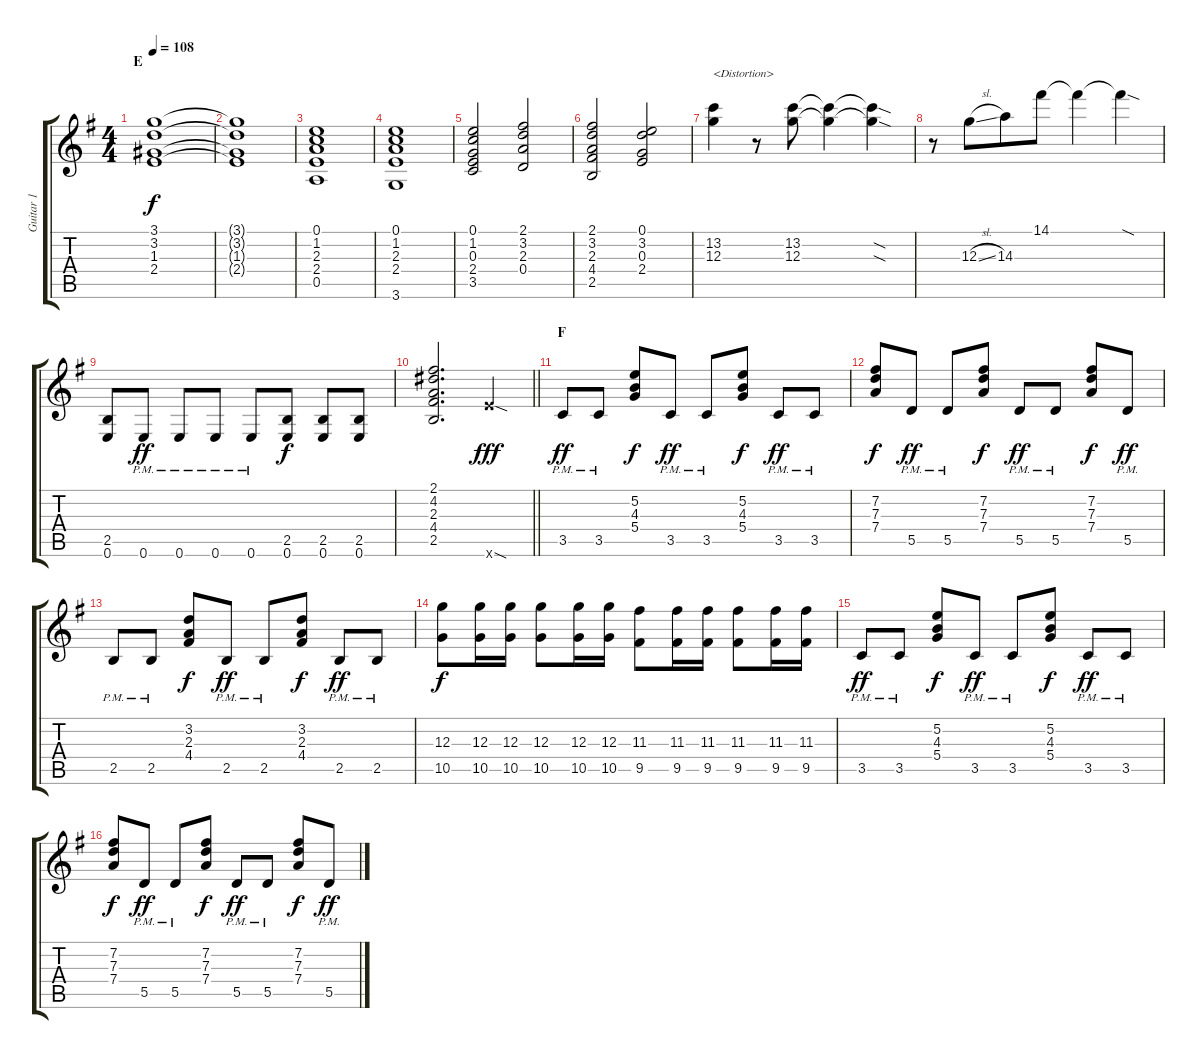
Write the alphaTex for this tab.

\track ("Guitar 1" "Guitar 1") {instrument distortionguitar}
\staff {score tabs}
\tuning (E4 B3 G3 D3 A2 E2) {hide}
\ts (4 4)
\section ("" "E")
\tempo 108
\clef g2
\ks g
(3.1 3.2 1.3 2.4).1{dy f} |
(3.1{t} 3.2{t} 1.3{t} 2.4{t}).1 |
(0.1 1.2 2.3 2.4 0.5).1 |
(0.1 1.2 2.3 2.4 3.6).1 |
(0.1 1.2 0.3 2.4 3.5).2 (2.1 3.2 2.3 0.4).2 |
(2.1 3.2 2.3 4.4 2.5).2 (0.1 3.2 0.3 2.4).2 |
(13.2 12.3).4{txt "<Distortion>" instrument distortionguitar} r.8 (13.2 12.3).8 (13.2{t} 12.3{t}).4 (13.2{sod t} 12.3{sod t}).4 |
r.8 12.3{sl}.8{beam merge} 14.3.8 14.1.8 14.1{t}.4 14.1{sod t}.4 |
(2.5 0.6).8 0.6{pm}.8{dy ff} 0.6{pm}.8 0.6{pm}.8 0.6{pm}.8 (2.5 0.6).8{dy f} (2.5 0.6).8 (2.5 0.6).8 |
\barLineRight lightlight
(2.1 4.2 2.3 4.4 2.5).2{d} 12.6{sod x}.4{dy fff} |
\section ("" "F")
3.5{pm}.8{dy ff} 3.5{pm}.8 (5.2 4.3 5.4).8{dy f} 3.5{pm}.8{dy ff} 3.5{pm}.8 (5.2 4.3 5.4).8{dy f} 3.5{pm}.8{dy ff} 3.5{pm}.8 |
(7.2 7.3 7.4).8{dy f} 5.5{pm}.8{dy ff} 5.5{pm}.8 (7.2 7.3 7.4).8{dy f} 5.5{pm}.8{dy ff} 5.5{pm}.8 (7.2 7.3 7.4).8{dy f} 5.5{pm}.8{dy ff} |
2.5{pm}.8 2.5{pm}.8 (3.2 2.3 4.4).8{dy f} 2.5{pm}.8{dy ff} 2.5{pm}.8 (3.2 2.3 4.4).8{dy f} 2.5{pm}.8{dy ff} 2.5{pm}.8 |
(12.3 10.5).8{dy f} (12.3 10.5).16 (12.3 10.5).16 (12.3 10.5).8 (12.3 10.5).16 (12.3 10.5).16 (11.3 9.5).8 (11.3 9.5).16 (11.3 9.5).16 (11.3 9.5).8 (11.3 9.5).16 (11.3 9.5).16 |
3.5{pm}.8{dy ff} 3.5{pm}.8 (5.2 4.3 5.4).8{dy f} 3.5{pm}.8{dy ff} 3.5{pm}.8 (5.2 4.3 5.4).8{dy f} 3.5{pm}.8{dy ff} 3.5{pm}.8 |
(7.2 7.3 7.4).8{dy f} 5.5{pm}.8{dy ff} 5.5{pm}.8 (7.2 7.3 7.4).8{dy f} 5.5{pm}.8{dy ff} 5.5{pm}.8 (7.2 7.3 7.4).8{dy f} 5.5{pm}.8{dy ff}
